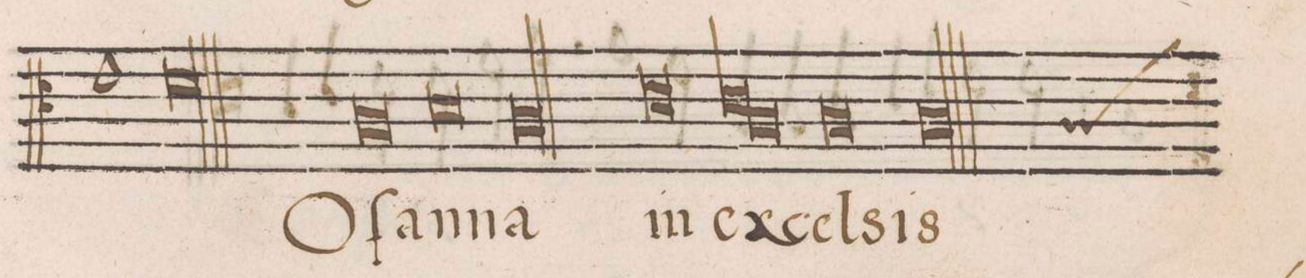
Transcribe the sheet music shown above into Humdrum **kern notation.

**kern	**text
*I"CANTVS	*
*clefC3	*
*k[]	*
*met(C|)	*
*M2/1	*
1g	tu-
1fl	-a.
=44||	=44||
0d	O-
=45-	=45-
0d	-ſan-
=46-	=46-
*custos:f	*
00cl	-na.
=47-	=47-
=48-	=48-
*-	*-
